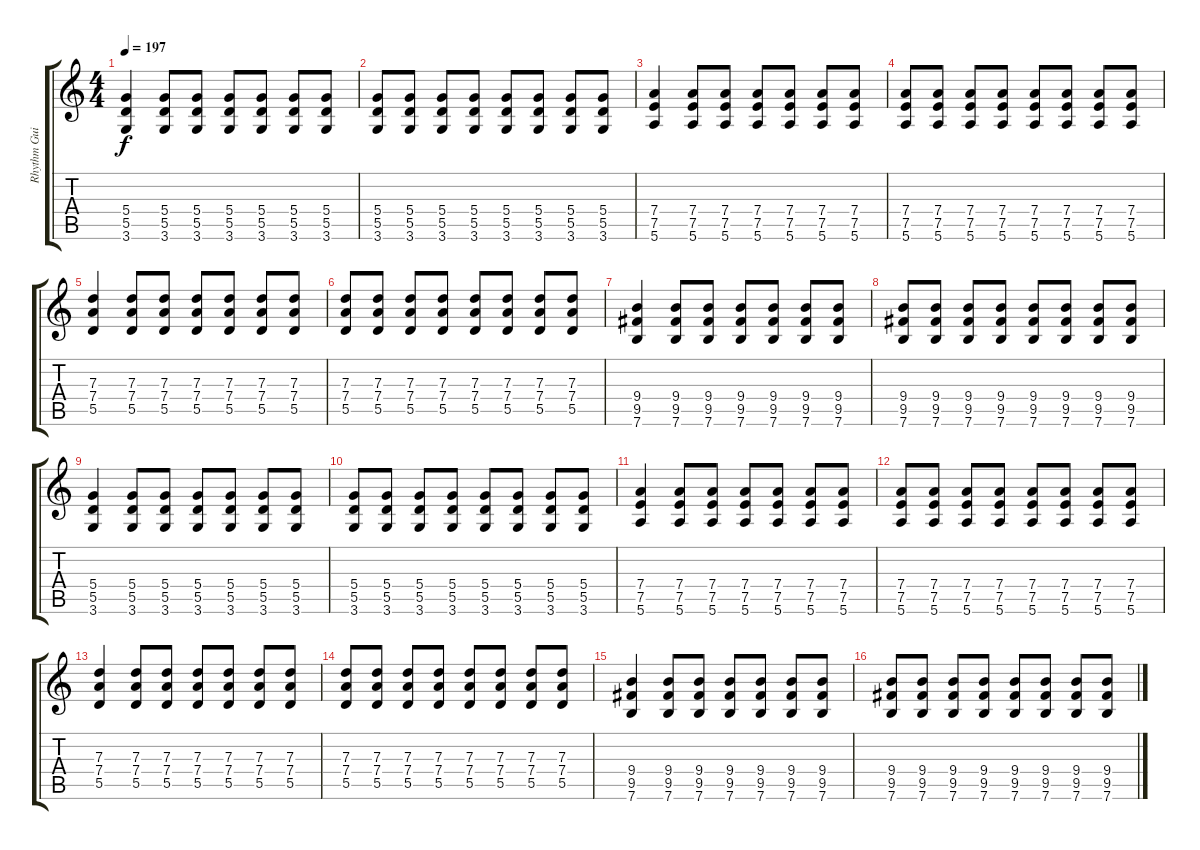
\track ("Rhythm Guitar" "Rhythm Gui") {instrument overdrivenguitar}
\staff {score tabs}
\tuning (E4 B3 G3 D3 A2 E2) {hide}
\ts (4 4)
\tempo 197
\clef g2
\ks c
(5.4 5.5 3.6).4{dy f} (5.4 5.5 3.6).8 (5.4 5.5 3.6).8 (5.4 5.5 3.6).8 (5.4 5.5 3.6).8 (5.4 5.5 3.6).8 (5.4 5.5 3.6).8 |
(5.4 5.5 3.6).8 (5.4 5.5 3.6).8 (5.4 5.5 3.6).8 (5.4 5.5 3.6).8 (5.4 5.5 3.6).8 (5.4 5.5 3.6).8 (5.4 5.5 3.6).8 (5.4 5.5 3.6).8 |
(7.4 7.5 5.6).4 (7.4 7.5 5.6).8 (7.4 7.5 5.6).8 (7.4 7.5 5.6).8 (7.4 7.5 5.6).8 (7.4 7.5 5.6).8 (7.4 7.5 5.6).8 |
(7.4 7.5 5.6).8 (7.4 7.5 5.6).8 (7.4 7.5 5.6).8 (7.4 7.5 5.6).8 (7.4 7.5 5.6).8 (7.4 7.5 5.6).8 (7.4 7.5 5.6).8 (7.4 7.5 5.6).8 |
(7.3 7.4 5.5).4 (7.3 7.4 5.5).8 (7.3 7.4 5.5).8 (7.3 7.4 5.5).8 (7.3 7.4 5.5).8 (7.3 7.4 5.5).8 (7.3 7.4 5.5).8 |
(7.3 7.4 5.5).8 (7.3 7.4 5.5).8 (7.3 7.4 5.5).8 (7.3 7.4 5.5).8 (7.3 7.4 5.5).8 (7.3 7.4 5.5).8 (7.3 7.4 5.5).8 (7.3 7.4 5.5).8 |
(9.4 9.5 7.6).4 (9.4 9.5 7.6).8 (9.4 9.5 7.6).8 (9.4 9.5 7.6).8 (9.4 9.5 7.6).8 (9.4 9.5 7.6).8 (9.4 9.5 7.6).8 |
(9.4 9.5 7.6).8 (9.4 9.5 7.6).8 (9.4 9.5 7.6).8 (9.4 9.5 7.6).8 (9.4 9.5 7.6).8 (9.4 9.5 7.6).8 (9.4 9.5 7.6).8 (9.4 9.5 7.6).8 |
(5.4 5.5 3.6).4 (5.4 5.5 3.6).8 (5.4 5.5 3.6).8 (5.4 5.5 3.6).8 (5.4 5.5 3.6).8 (5.4 5.5 3.6).8 (5.4 5.5 3.6).8 |
(5.4 5.5 3.6).8 (5.4 5.5 3.6).8 (5.4 5.5 3.6).8 (5.4 5.5 3.6).8 (5.4 5.5 3.6).8 (5.4 5.5 3.6).8 (5.4 5.5 3.6).8 (5.4 5.5 3.6).8 |
(7.4 7.5 5.6).4 (7.4 7.5 5.6).8 (7.4 7.5 5.6).8 (7.4 7.5 5.6).8 (7.4 7.5 5.6).8 (7.4 7.5 5.6).8 (7.4 7.5 5.6).8 |
(7.4 7.5 5.6).8 (7.4 7.5 5.6).8 (7.4 7.5 5.6).8 (7.4 7.5 5.6).8 (7.4 7.5 5.6).8 (7.4 7.5 5.6).8 (7.4 7.5 5.6).8 (7.4 7.5 5.6).8 |
(7.3 7.4 5.5).4{volume 7} (7.3 7.4 5.5).8 (7.3 7.4 5.5).8 (7.3 7.4 5.5).8 (7.3 7.4 5.5).8 (7.3 7.4 5.5).8 (7.3 7.4 5.5).8 |
(7.3 7.4 5.5).8 (7.3 7.4 5.5).8 (7.3 7.4 5.5).8 (7.3 7.4 5.5).8 (7.3 7.4 5.5).8 (7.3 7.4 5.5).8 (7.3 7.4 5.5).8 (7.3 7.4 5.5).8 |
(9.4 9.5 7.6).4 (9.4 9.5 7.6).8 (9.4 9.5 7.6).8 (9.4 9.5 7.6).8 (9.4 9.5 7.6).8 (9.4 9.5 7.6).8 (9.4 9.5 7.6).8 |
(9.4 9.5 7.6).8 (9.4 9.5 7.6).8 (9.4 9.5 7.6).8 (9.4 9.5 7.6).8 (9.4 9.5 7.6).8 (9.4 9.5 7.6).8 (9.4 9.5 7.6).8 (9.4 9.5 7.6).8
